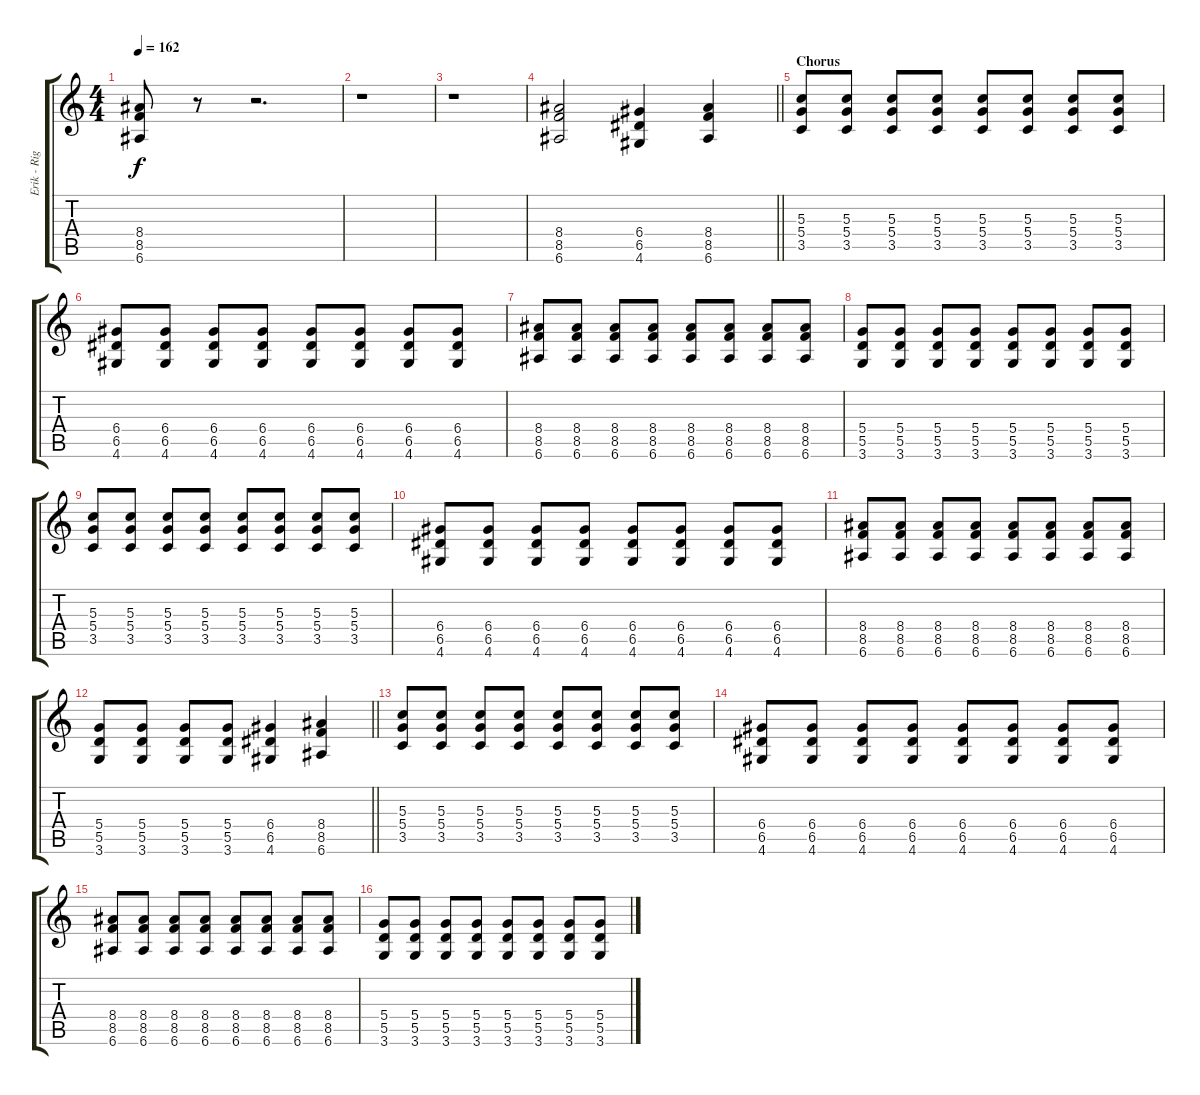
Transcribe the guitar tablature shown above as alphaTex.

\track ("Erik - Right Guitar" "Erik - Rig") {instrument distortionguitar}
\staff {score tabs}
\tuning (E4 B3 G3 D3 A2 E2) {hide}
\ts (4 4)
\tempo 162
\clef g2
\ks c
(8.4 8.5 6.6).8{dy f} r.8 r.2{d} |
r.1 |
r.1 |
\barLineRight lightlight
(8.4 8.5 6.6).2 (6.4 6.5 4.6).4 (8.4 8.5 6.6).4 |
\section ("" "Chorus")
(5.3 5.4 3.5).8 (5.3 5.4 3.5).8 (5.3 5.4 3.5).8 (5.3 5.4 3.5).8 (5.3 5.4 3.5).8 (5.3 5.4 3.5).8 (5.3 5.4 3.5).8 (5.3 5.4 3.5).8 |
(6.4 6.5 4.6).8 (6.4 6.5 4.6).8 (6.4 6.5 4.6).8 (6.4 6.5 4.6).8 (6.4 6.5 4.6).8 (6.4 6.5 4.6).8 (6.4 6.5 4.6).8 (6.4 6.5 4.6).8 |
(8.4 8.5 6.6).8 (8.4 8.5 6.6).8 (8.4 8.5 6.6).8 (8.4 8.5 6.6).8 (8.4 8.5 6.6).8 (8.4 8.5 6.6).8 (8.4 8.5 6.6).8 (8.4 8.5 6.6).8 |
(5.4 5.5 3.6).8 (5.4 5.5 3.6).8 (5.4 5.5 3.6).8 (5.4 5.5 3.6).8 (5.4 5.5 3.6).8 (5.4 5.5 3.6).8 (5.4 5.5 3.6).8 (5.4 5.5 3.6).8 |
(5.3 5.4 3.5).8 (5.3 5.4 3.5).8 (5.3 5.4 3.5).8 (5.3 5.4 3.5).8 (5.3 5.4 3.5).8 (5.3 5.4 3.5).8 (5.3 5.4 3.5).8 (5.3 5.4 3.5).8 |
(6.4 6.5 4.6).8 (6.4 6.5 4.6).8 (6.4 6.5 4.6).8 (6.4 6.5 4.6).8 (6.4 6.5 4.6).8 (6.4 6.5 4.6).8 (6.4 6.5 4.6).8 (6.4 6.5 4.6).8 |
(8.4 8.5 6.6).8 (8.4 8.5 6.6).8 (8.4 8.5 6.6).8 (8.4 8.5 6.6).8 (8.4 8.5 6.6).8 (8.4 8.5 6.6).8 (8.4 8.5 6.6).8 (8.4 8.5 6.6).8 |
\barLineRight lightlight
(5.4 5.5 3.6).8 (5.4 5.5 3.6).8 (5.4 5.5 3.6).8 (5.4 5.5 3.6).8 (6.4 6.5 4.6).4 (8.4 8.5 6.6).4 |
(5.3 5.4 3.5).8 (5.3 5.4 3.5).8 (5.3 5.4 3.5).8 (5.3 5.4 3.5).8 (5.3 5.4 3.5).8 (5.3 5.4 3.5).8 (5.3 5.4 3.5).8 (5.3 5.4 3.5).8 |
(6.4 6.5 4.6).8 (6.4 6.5 4.6).8 (6.4 6.5 4.6).8 (6.4 6.5 4.6).8 (6.4 6.5 4.6).8 (6.4 6.5 4.6).8 (6.4 6.5 4.6).8 (6.4 6.5 4.6).8 |
(8.4 8.5 6.6).8 (8.4 8.5 6.6).8 (8.4 8.5 6.6).8 (8.4 8.5 6.6).8 (8.4 8.5 6.6).8 (8.4 8.5 6.6).8 (8.4 8.5 6.6).8 (8.4 8.5 6.6).8 |
(5.4 5.5 3.6).8 (5.4 5.5 3.6).8 (5.4 5.5 3.6).8 (5.4 5.5 3.6).8 (5.4 5.5 3.6).8 (5.4 5.5 3.6).8 (5.4 5.5 3.6).8 (5.4 5.5 3.6).8
